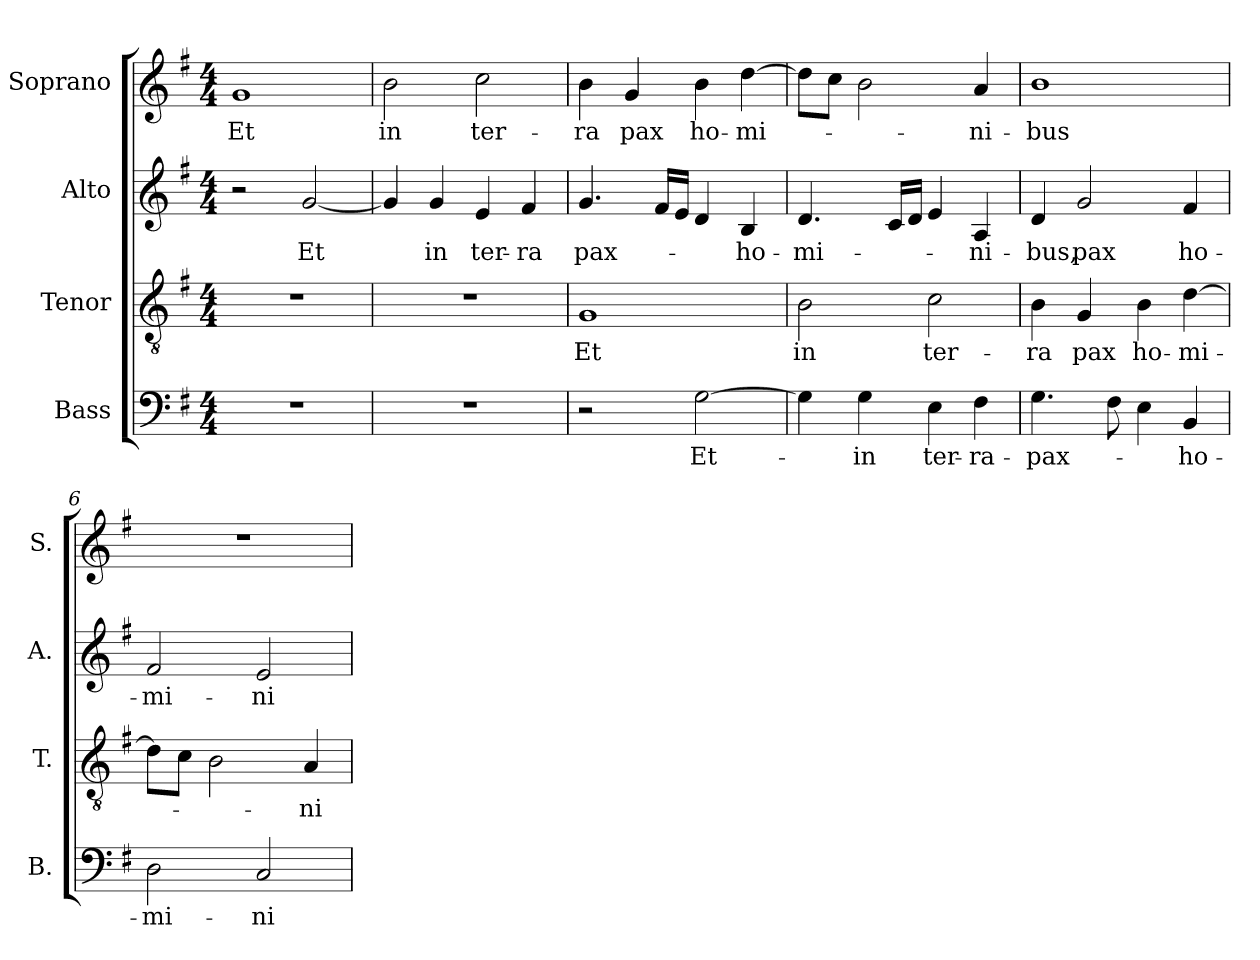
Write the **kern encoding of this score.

**kern	**text	**kern	**text	**kern	**text	**kern	**text
*part4	*part4	*part3	*part3	*part2	*part2	*part1	*part1
*staff4	*staff4	*staff3	*staff3	*staff2	*staff2	*staff1	*staff1
*I"Bass	*	*I"Tenor	*	*I"Alto	*	*I"Soprano	*
*I'B.	*	*I'T.	*	*I'A.	*	*I'S.	*
!!LO:PB:g=z
*clefF4	*	*clefGv2	*	*clefG2	*	*clefG2	*
*	*	*ITrd7c12	*	*	*	*	*
*k[f#]	*	*k[f#]	*	*k[f#]	*	*k[f#]	*
*G:	*	*G:	*	*G:	*	*G:	*
*M4/4	*	*M4/4	*	*M4/4	*	*M4/4	*
=1	=1	=1	=1	=1	=1	=1	=1
!	!	!	!	!	!	!	!LO:LY:b:color=#000000
1r	.	1r	.	2r	.	1gi	Et
!	!	!	!	!	!LO:LY:b:color=#000000	!	!
.	.	.	.	[2gi/	Et	.	.
=2	=2	=2	=2	=2	=2	=2	=2
!	!	!	!	!	!	!	!LO:LY:b:color=#000000
1r	.	1r	.	4gi/]	.	2bi\	in
!	!	!	!	!	!LO:LY:b:color=#000000	!	!
.	.	.	.	4gi/	in	.	.
!	!	!	!	!	!LO:LY:b:color=#000000	!	!
!	!	!	!	!	!	!	!LO:LY:b:color=#000000
.	.	.	.	4ei/	ter-	2cci\	ter-
!	!	!	!	!	!LO:LY:b:color=#000000	!	!
.	.	.	.	4f#i/	-ra	.	.
=3	=3	=3	=3	=3	=3	=3	=3
!	!	!	!LO:LY:b:color=#000000	!	!	!	!
!	!	!	!	!	!LO:LY:b:color=#000000	!	!
!	!	!	!	!	!	!	!LO:LY:b:color=#000000
2r	.	1GGi	Et	4.gi/	pax-	4bi\	-ra
!	!	!	!	!	!	!	!LO:LY:b:color=#000000
.	.	.	.	.	.	4gi/	pax
.	.	.	.	16f#i/LL	.	.	.
.	.	.	.	16ei/JJ	.	.	.
!	!LO:LY:b:color=#000000	!	!	!	!	!	!
!	!	!	!	!	!	!	!LO:LY:b:color=#000000
[2Gi\	Et-	.	.	4di/	.	4bi\	ho-
!	!	!	!	!	!LO:LY:b:color=#000000	!	!
!	!	!	!	!	!	!	!LO:LY:b:color=#000000
.	.	.	.	4Bi/	-ho-	[4ddi\	-mi-
=4	=4	=4	=4	=4	=4	=4	=4
!	!	!	!LO:LY:b:color=#000000	!	!	!	!
!	!	!	!	!	!LO:LY:b:color=#000000	!	!
4Gi\]	.	2BBi\	in	4.di/	-mi-	8ddi\L]	.
.	.	.	.	.	.	8cci\J	.
!	!LO:LY:b:color=#000000	!	!	!	!	!	!
4Gi\	-in	.	.	.	.	2bi\	.
.	.	.	.	16ci/LL	.	.	.
.	.	.	.	16di/JJ	.	.	.
!	!LO:LY:b:color=#000000	!	!	!	!	!	!
!	!	!	!LO:LY:b:color=#000000	!	!	!	!
4Ei\	ter-	2Ci\	ter-	4ei/	.	.	.
!	!LO:LY:b:color=#000000	!	!	!	!	!	!
!	!	!	!	!	!LO:LY:b:color=#000000	!	!
!	!	!	!	!	!	!	!LO:LY:b:color=#000000
4F#i\	-ra-	.	.	4Ai/	-ni-	4ai/	-ni-
=5	=5	=5	=5	=5	=5	=5	=5
!	!LO:LY:b:color=#000000	!	!	!	!	!	!
!	!	!	!LO:LY:b:color=#000000	!	!	!	!
!	!	!	!	!	!LO:LY:b:color=#000000	!	!
!	!	!	!	!	!	!	!LO:LY:b:color=#000000
4.Gi\	-pax-	4BBi\	-ra	4di/	-bus,	1bi	-bus
!	!	!	!LO:LY:b:color=#000000	!	!	!	!
!	!	!	!	!	!LO:LY:b:color=#000000	!	!
.	.	4GGi/	pax	2gi/	pax	.	.
8F#i\	.	.	.	.	.	.	.
!	!	!	!LO:LY:b:color=#000000	!	!	!	!
4Ei\	.	4BBi\	ho-	.	.	.	.
!	!LO:LY:b:color=#000000	!	!	!	!	!	!
!	!	!	!LO:LY:b:color=#000000	!	!	!	!
!	!	!	!	!	!LO:LY:b:color=#000000	!	!
4BBi/	-ho-	[4Di\	-mi-	4f#i/	ho-	.	.
=6	=6	=6	=6	=6	=6	=6	=6
!	!LO:LY:b:color=#000000	!	!	!	!	!	!
!	!	!	!	!	!LO:LY:b:color=#000000	!	!
2Di\	-mi-	8Di\L]	.	2f#i/	-mi-	1r	.
.	.	8Ci\J	.	.	.	.	.
.	.	2BBi\	.	.	.	.	.
!	!LO:LY:b:color=#000000	!	!	!	!	!	!
!	!	!	!	!	!LO:LY:b:color=#000000	!	!
2Ci/	-ni-	.	.	2ei/	-ni-	.	.
!	!	!	!LO:LY:b:color=#000000	!	!	!	!
.	.	4AAi/	-ni-	.	.	.	.
=	=	=	=	=	=	=	=
*-	*-	*-	*-	*-	*-	*-	*-
